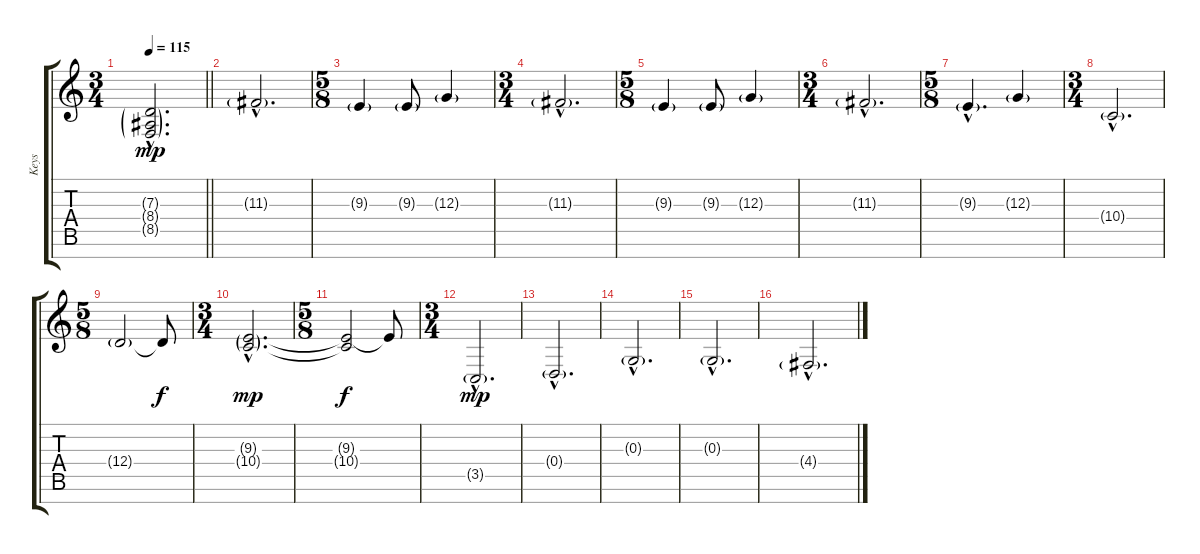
\track ("Keys" "Keys") {instrument synthstrings2}
\staff {score tabs}
\tuning (E4 B3 G3 D3 A2 E2 B1) {hide}
\ts (3 4)
\tempo 115
\clef g2
\barLineRight lightlight
\ks c
(7.3{g hac} 8.4{g hac} 8.5{g hac}).2{d dy mp} |
11.3{g hac}.2{d} |
\ts (5 8)
9.3{g}.4 9.3{g}.8 12.3{g}.4 |
\ts (3 4)
11.3{g hac}.2{d} |
\ts (5 8)
9.3{g}.4 9.3{g}.8 12.3{g}.4 |
\ts (3 4)
11.3{g hac}.2{d} |
\ts (5 8)
9.3{g hac}.4{d} 12.3{g}.4 |
\ts (3 4)
10.4{g hac}.2{d} |
\ts (5 8)
12.4{g}.2 12.4{t}.8{dy f} |
\ts (3 4)
(9.3{g hac} 10.4{g hac}).2{d dy mp} |
\ts (5 8)
(9.3{t} 10.4{t}).2{dy f} 9.3{t}.8 |
\ts (3 4)
3.5{g hac}.2{d dy mp} |
0.4{g hac}.2{d} |
0.3{g hac}.2{d} |
0.3{g hac}.2{d} |
4.4{g hac}.2{d}
